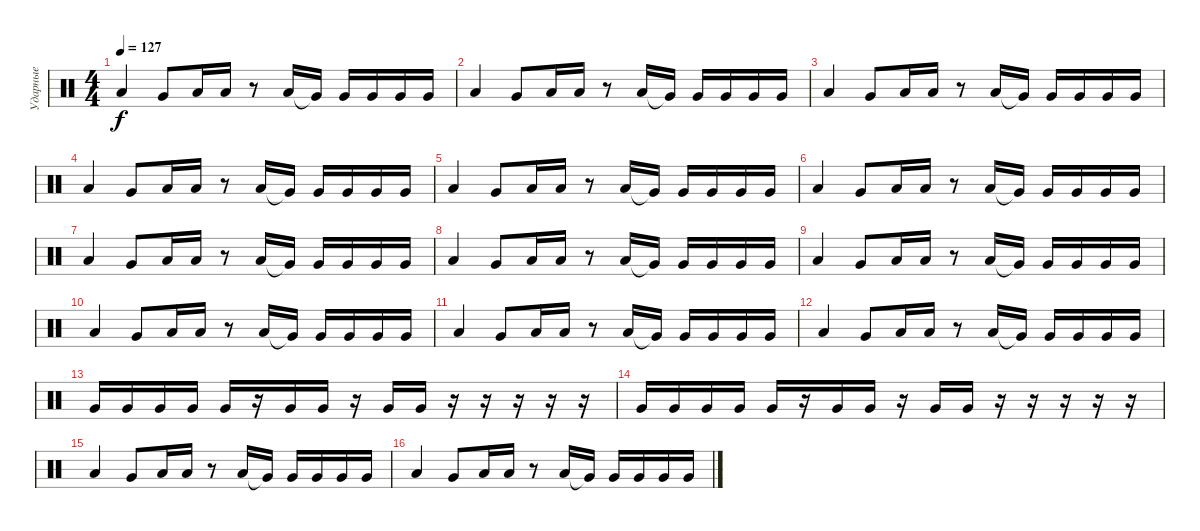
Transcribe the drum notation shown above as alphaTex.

\track ("Ударные" "Ударные") {instrument percussion}
\staff {score}
\articulation defaults
\ts (4 4)
\tempo 127
\clef neutral
\ks c "Low Floor Tom (hit)".4{dy f} "Very Low Tom (hit)".8 "Low Floor Tom (hit)".16 "Low Floor Tom (hit)".16
r.8 "Low Floor Tom (hit)".16 "Very Low Tom (hit)"{t}.16 "Very Low Tom (hit)".16 "Very Low Tom (hit)".16 "Very Low Tom (hit)".16 "Very Low Tom (hit)".16 |
"Low Floor Tom (hit)".4 "Very Low Tom (hit)".8 "Low Floor Tom (hit)".16 "Low Floor Tom (hit)".16 r.8 "Low Floor Tom (hit)".16 "Very Low Tom (hit)"{t}.16 "Very Low Tom (hit)".16 "Very Low Tom (hit)".16 "Very Low Tom (hit)".16 "Very Low Tom (hit)".16 |
"Low Floor Tom (hit)".4 "Very Low Tom (hit)".8 "Low Floor Tom (hit)".16 "Low Floor Tom (hit)".16 r.8 "Low Floor Tom (hit)".16 "Very Low Tom (hit)"{t}.16 "Very Low Tom (hit)".16 "Very Low Tom (hit)".16 "Very Low Tom (hit)".16 "Very Low Tom (hit)".16 |
"Low Floor Tom (hit)".4 "Very Low Tom (hit)".8 "Low Floor Tom (hit)".16 "Low Floor Tom (hit)".16 r.8 "Low Floor Tom (hit)".16 "Very Low Tom (hit)"{t}.16 "Very Low Tom (hit)".16 "Very Low Tom (hit)".16 "Very Low Tom (hit)".16 "Very Low Tom (hit)".16 |
"Low Floor Tom (hit)".4 "Very Low Tom (hit)".8 "Low Floor Tom (hit)".16 "Low Floor Tom (hit)".16 r.8 "Low Floor Tom (hit)".16 "Very Low Tom (hit)"{t}.16 "Very Low Tom (hit)".16 "Very Low Tom (hit)".16 "Very Low Tom (hit)".16 "Very Low Tom (hit)".16 |
"Low Floor Tom (hit)".4 "Very Low Tom (hit)".8 "Low Floor Tom (hit)".16 "Low Floor Tom (hit)".16 r.8 "Low Floor Tom (hit)".16 "Very Low Tom (hit)"{t}.16 "Very Low Tom (hit)".16 "Very Low Tom (hit)".16 "Very Low Tom (hit)".16 "Very Low Tom (hit)".16 |
"Low Floor Tom (hit)".4 "Very Low Tom (hit)".8 "Low Floor Tom (hit)".16 "Low Floor Tom (hit)".16 r.8 "Low Floor Tom (hit)".16 "Very Low Tom (hit)"{t}.16 "Very Low Tom (hit)".16 "Very Low Tom (hit)".16 "Very Low Tom (hit)".16 "Very Low Tom (hit)".16 |
"Low Floor Tom (hit)".4 "Very Low Tom (hit)".8 "Low Floor Tom (hit)".16 "Low Floor Tom (hit)".16 r.8 "Low Floor Tom (hit)".16 "Very Low Tom (hit)"{t}.16 "Very Low Tom (hit)".16 "Very Low Tom (hit)".16 "Very Low Tom (hit)".16 "Very Low Tom (hit)".16 |
"Low Floor Tom (hit)".4 "Very Low Tom (hit)".8 "Low Floor Tom (hit)".16 "Low Floor Tom (hit)".16 r.8 "Low Floor Tom (hit)".16 "Very Low Tom (hit)"{t}.16 "Very Low Tom (hit)".16 "Very Low Tom (hit)".16 "Very Low Tom (hit)".16 "Very Low Tom (hit)".16 |
"Low Floor Tom (hit)".4 "Very Low Tom (hit)".8 "Low Floor Tom (hit)".16 "Low Floor Tom (hit)".16 r.8 "Low Floor Tom (hit)".16 "Very Low Tom (hit)"{t}.16 "Very Low Tom (hit)".16 "Very Low Tom (hit)".16 "Very Low Tom (hit)".16 "Very Low Tom (hit)".16 |
"Low Floor Tom (hit)".4 "Very Low Tom (hit)".8 "Low Floor Tom (hit)".16 "Low Floor Tom (hit)".16 r.8 "Low Floor Tom (hit)".16 "Very Low Tom (hit)"{t}.16 "Very Low Tom (hit)".16 "Very Low Tom (hit)".16 "Very Low Tom (hit)".16 "Very Low Tom (hit)".16 |
"Low Floor Tom (hit)".4 "Very Low Tom (hit)".8 "Low Floor Tom (hit)".16 "Low Floor Tom (hit)".16 r.8 "Low Floor Tom (hit)".16 "Very Low Tom (hit)"{t}.16 "Very Low Tom (hit)".16 "Very Low Tom (hit)".16 "Very Low Tom (hit)".16 "Very Low Tom (hit)".16 |
"Very Low Tom (hit)".16 "Very Low Tom (hit)".16 "Very Low Tom (hit)".16 "Very Low Tom (hit)".16 "Very Low Tom (hit)".16 r.16 "Very Low Tom (hit)".16 "Very Low Tom (hit)".16 r.16 "Very Low Tom (hit)".16 "Very Low Tom (hit)".16 r.16 r.16 r.16 r.16 r.16 |
"Very Low Tom (hit)".16 "Very Low Tom (hit)".16 "Very Low Tom (hit)".16 "Very Low Tom (hit)".16 "Very Low Tom (hit)".16 r.16 "Very Low Tom (hit)".16 "Very Low Tom (hit)".16 r.16 "Very Low Tom (hit)".16 "Very Low Tom (hit)".16 r.16 r.16 r.16 r.16 r.16 |
"Low Floor Tom (hit)".4 "Very Low Tom (hit)".8 "Low Floor Tom (hit)".16 "Low Floor Tom (hit)".16 r.8 "Low Floor Tom (hit)".16 "Very Low Tom (hit)"{t}.16 "Very Low Tom (hit)".16 "Very Low Tom (hit)".16 "Very Low Tom (hit)".16 "Very Low Tom (hit)".16 |
"Low Floor Tom (hit)".4 "Very Low Tom (hit)".8 "Low Floor Tom (hit)".16 "Low Floor Tom (hit)".16 r.8 "Low Floor Tom (hit)".16 "Very Low Tom (hit)"{t}.16 "Very Low Tom (hit)".16 "Very Low Tom (hit)".16 "Very Low Tom (hit)".16 "Very Low Tom (hit)".16
